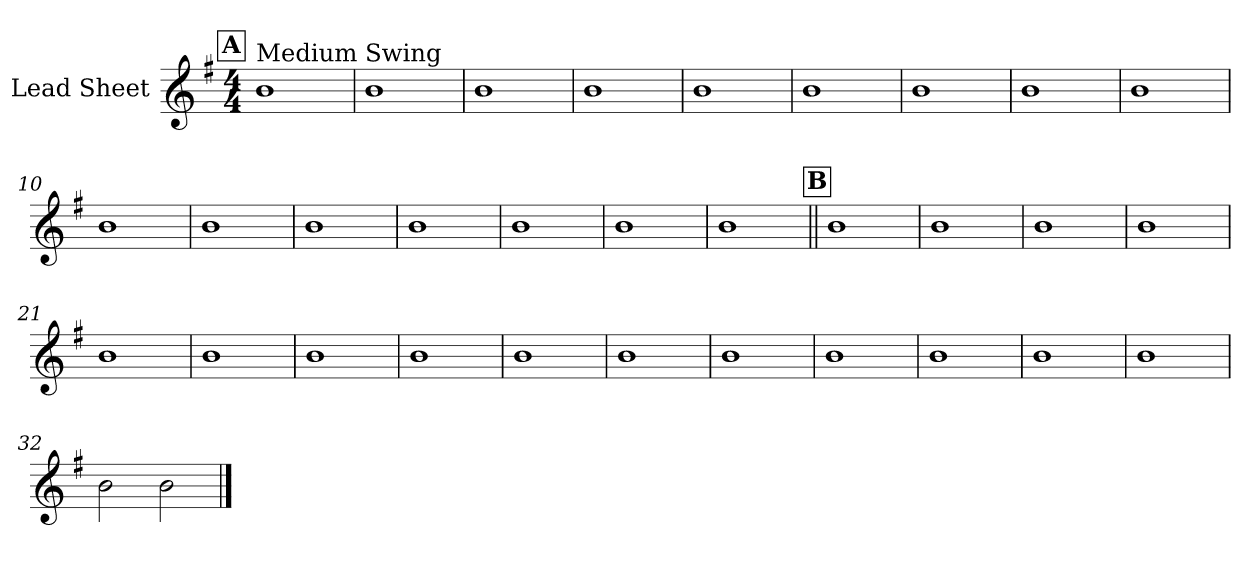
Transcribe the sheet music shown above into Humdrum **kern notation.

**kern
*part1
*staff1
*I"Lead Sheet
*clefG2
*k[f#]
*G:
*M4/4
!!LO:REH:place=s1:a:fs=14:t=A
=1
!LO:TX:a:t=Medium Swing
1b
=2
1b
=3
1b
=4
1b
!!LO:LB:g=z
=5
1b
=6
1b
=7
1b
=8
1b
!!LO:LB:g=z
=9
1b
=10
1b
=11
1b
=12
1b
!!LO:LB:g=z
=13
1b
=14
1b
=15
1b
=16
1b
!!LO:LB:g=z
!!LO:REH:place=s1:a:fs=14:t=B
=17||
1b
=18
1b
=19
1b
=20
1b
!!LO:LB:g=z
=21
1b
=22
1b
=23
1b
=24
1b
!!LO:LB:g=z
=25
1b
=26
1b
=27
1b
=28
1b
!!LO:LB:g=z
=29
1b
=30
1b
=31
1b
=32
2b\
2b\
==
*-
